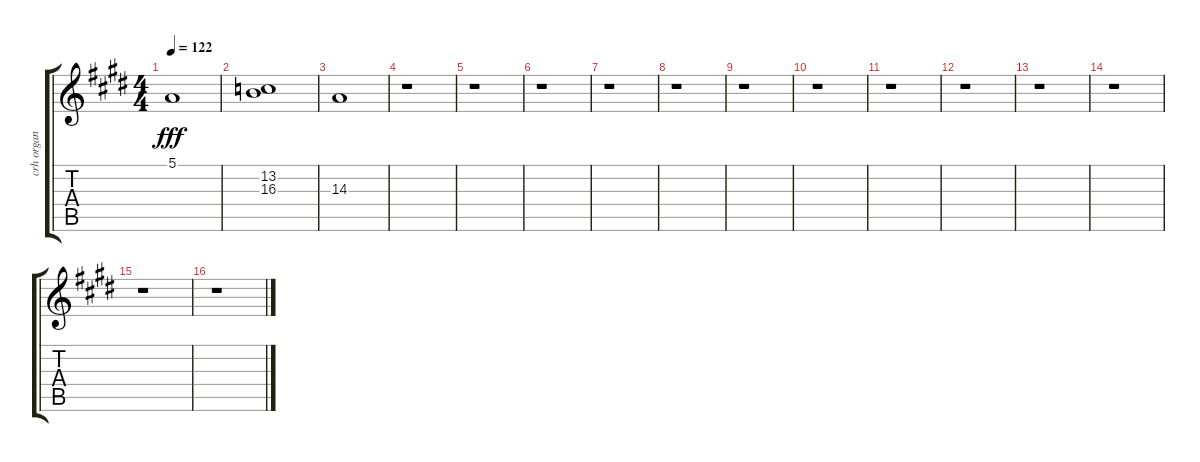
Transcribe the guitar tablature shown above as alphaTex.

\track ("crh organ" "crh organ") {instrument churchorgan}
\staff {score tabs}
\tuning (E4 B3 G3 D3 A2 E2) {hide}
\ts (4 4)
\tempo 122
\clef g2
\ks e
5.1.1{dy fff} |
(13.2 16.3).1 |
14.3.1 |
r.1 |
r.1 |
r.1 |
r.1 |
r.1 |
r.1 |
r.1 |
r.1 |
r.1 |
r.1 |
r.1 |
r.1 |
r.1
